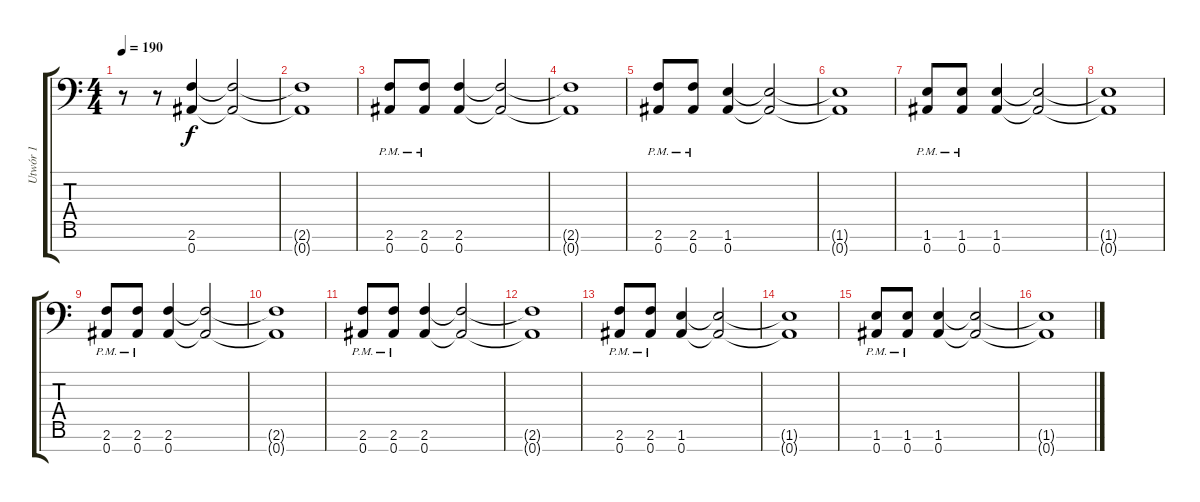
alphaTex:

\track ("Utwór 1" "Utwór 1") {instrument distortionguitar}
\staff {score tabs}
\tuning (Eb4 Bb3 Gb3 Db3 Ab2 Eb2 Bb1) {hide}
\ts (4 4)
\tempo 190
\clef f4
\ks c
r.8{dy f} r.8 (2.6 0.7).4 (2.6{t} 0.7{t}).2 |
(2.6{t} 0.7{t}).1 |
(2.6{pm} 0.7{pm}).8 (2.6{pm} 0.7{pm}).8 (2.6 0.7).4 (2.6{t} 0.7{t}).2 |
(2.6{t} 0.7{t}).1 |
(2.6{pm} 0.7{pm}).8 (2.6{pm} 0.7{pm}).8 (1.6 0.7).4 (1.6{t} 0.7{t}).2 |
(1.6{t} 0.7{t}).1 |
(1.6{pm} 0.7{pm}).8 (1.6{pm} 0.7{pm}).8 (1.6 0.7).4 (1.6{t} 0.7{t}).2 |
(1.6{t} 0.7{t}).1 |
(2.6{pm} 0.7{pm}).8 (2.6{pm} 0.7{pm}).8 (2.6 0.7).4 (2.6{t} 0.7{t}).2 |
(2.6{t} 0.7{t}).1 |
(2.6{pm} 0.7{pm}).8 (2.6{pm} 0.7{pm}).8 (2.6 0.7).4 (2.6{t} 0.7{t}).2 |
(2.6{t} 0.7{t}).1 |
(2.6{pm} 0.7{pm}).8 (2.6{pm} 0.7{pm}).8 (1.6 0.7).4 (1.6{t} 0.7{t}).2 |
(1.6{t} 0.7{t}).1 |
(1.6{pm} 0.7{pm}).8 (1.6{pm} 0.7{pm}).8 (1.6 0.7).4 (1.6{t} 0.7{t}).2 |
(1.6{t} 0.7{t}).1
